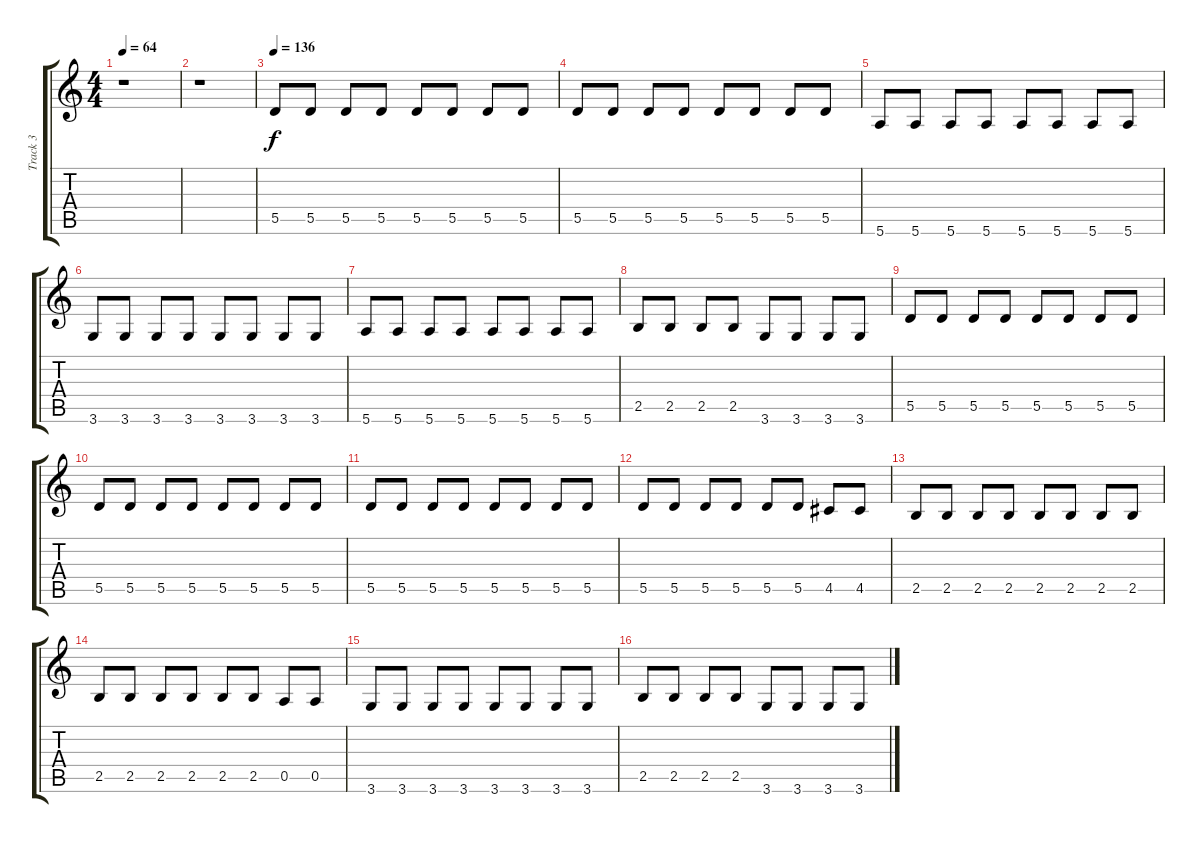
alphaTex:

\track ("Track 3" "Track 3") {instrument electricbassfinger}
\staff {score tabs}
\tuning (E4 B3 G3 D3 A2 E2) {hide}
\ts (4 4)
\tempo 64
\clef g2
\ks c
r.1{dy f} |
r.1 |
\tempo 136
5.5.8 5.5.8 5.5.8 5.5.8 5.5.8 5.5.8 5.5.8 5.5.8 |
5.5.8 5.5.8 5.5.8 5.5.8 5.5.8 5.5.8 5.5.8 5.5.8 |
5.6.8 5.6.8 5.6.8 5.6.8 5.6.8 5.6.8 5.6.8 5.6.8 |
3.6.8 3.6.8 3.6.8 3.6.8 3.6.8 3.6.8 3.6.8 3.6.8 |
5.6.8 5.6.8 5.6.8 5.6.8 5.6.8 5.6.8 5.6.8 5.6.8 |
2.5.8 2.5.8 2.5.8 2.5.8 3.6.8 3.6.8 3.6.8 3.6.8 |
5.5.8 5.5.8 5.5.8 5.5.8 5.5.8 5.5.8 5.5.8 5.5.8 |
5.5.8 5.5.8 5.5.8 5.5.8 5.5.8 5.5.8 5.5.8 5.5.8 |
5.5.8 5.5.8 5.5.8 5.5.8 5.5.8 5.5.8 5.5.8 5.5.8 |
5.5.8 5.5.8 5.5.8 5.5.8 5.5.8 5.5.8 4.5.8 4.5.8 |
2.5.8 2.5.8 2.5.8 2.5.8 2.5.8 2.5.8 2.5.8 2.5.8 |
2.5.8 2.5.8 2.5.8 2.5.8 2.5.8 2.5.8 0.5.8 0.5.8 |
3.6.8 3.6.8 3.6.8 3.6.8 3.6.8 3.6.8 3.6.8 3.6.8 |
2.5.8 2.5.8 2.5.8 2.5.8 3.6.8 3.6.8 3.6.8 3.6.8
